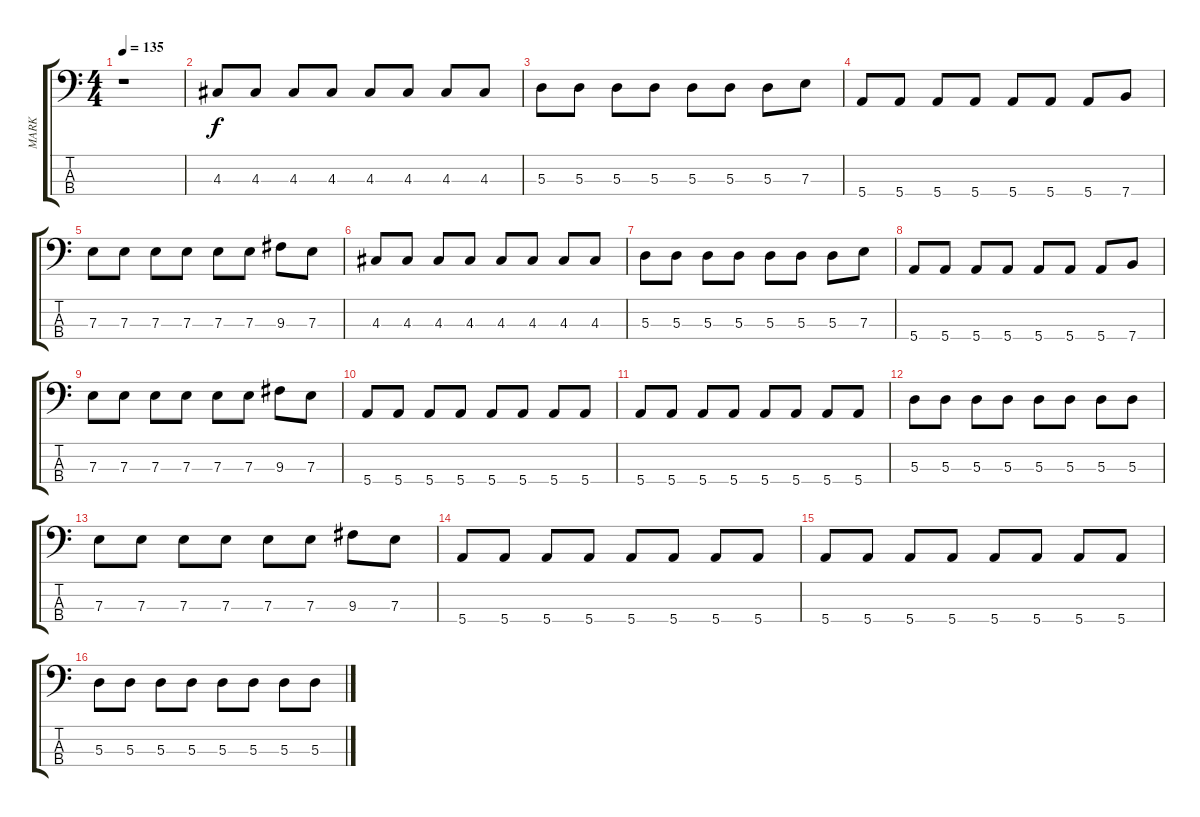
\track ("MARK" "MARK") {instrument electricbassfinger}
\staff {score tabs}
\tuning (G2 D2 A1 E1) {hide}
\ts (4 4)
\tempo 135
\clef f4
\ks c
r.1{dy f instrument electricbassfinger} |
4.3.8 4.3.8 4.3.8 4.3.8 4.3.8 4.3.8 4.3.8 4.3.8 |
5.3.8 5.3.8 5.3.8 5.3.8 5.3.8 5.3.8 5.3.8 7.3.8 |
5.4.8 5.4.8 5.4.8 5.4.8 5.4.8 5.4.8 5.4.8 7.4.8 |
7.3.8 7.3.8 7.3.8 7.3.8 7.3.8 7.3.8 9.3.8 7.3.8 |
4.3.8 4.3.8 4.3.8 4.3.8 4.3.8 4.3.8 4.3.8 4.3.8 |
5.3.8 5.3.8 5.3.8 5.3.8 5.3.8 5.3.8 5.3.8 7.3.8 |
5.4.8 5.4.8 5.4.8 5.4.8 5.4.8 5.4.8 5.4.8 7.4.8 |
7.3.8 7.3.8 7.3.8 7.3.8 7.3.8 7.3.8 9.3.8 7.3.8 |
5.4.8 5.4.8 5.4.8 5.4.8 5.4.8 5.4.8 5.4.8 5.4.8 |
5.4.8 5.4.8 5.4.8 5.4.8 5.4.8 5.4.8 5.4.8 5.4.8 |
5.3.8 5.3.8 5.3.8 5.3.8 5.3.8 5.3.8 5.3.8 5.3.8 |
7.3.8 7.3.8 7.3.8 7.3.8 7.3.8 7.3.8 9.3.8 7.3.8 |
5.4.8 5.4.8 5.4.8 5.4.8 5.4.8 5.4.8 5.4.8 5.4.8 |
5.4.8 5.4.8 5.4.8 5.4.8 5.4.8 5.4.8 5.4.8 5.4.8 |
5.3.8 5.3.8 5.3.8 5.3.8 5.3.8 5.3.8 5.3.8 5.3.8
